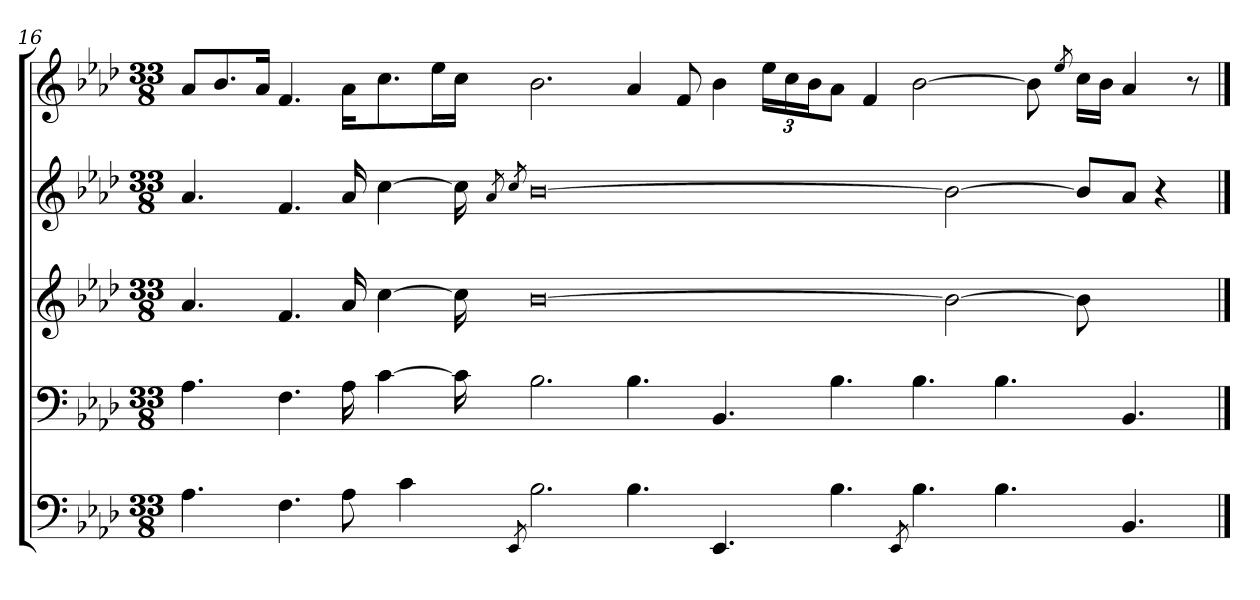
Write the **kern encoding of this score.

**kern	**kern	**kern	**kern	**kern
*part5	*part4	*part3	*part2	*part1
*staff5	*staff4	*staff3	*staff2	*staff1
*clefF4	*clefF4	*clefG2	*clefG2	*clefG2
*k[b-e-a-d-]	*k[b-e-a-d-]	*k[b-e-a-d-]	*k[b-e-a-d-]	*k[b-e-a-d-]
*M33/8	*M33/8	*M33/8	*M33/8	*M33/8
=16	=16	=16	=16	=16
4.A-	4.A-	4.a-	4.a-	8a-/L
.	.	.	.	8.b-/
.	.	.	.	16a-/Jk
4.F	4.F	4.f	4.f	4.f
8A-	16A-	16a-	16a-	16a-\KL
.	[4c	[4cc	[4cc	8.cc\
4c	.	.	.	.
.	.	.	.	16ee-\L
.	16c]	16cc]	16cc]	16cc\JJ
.	.	.	8qa-	.
8qEE-	.	.	8qcc	.
2.B-	2.B-	[0b-	[0b-	2.b-
4.B-	4.B-	.	.	4a-
.	.	.	.	8f
4.EE-	4.BB-	.	.	4b-
.	.	.	.	24ee-\LL
.	.	.	.	24cc\
.	.	.	.	24b-\J
4.B-	4.B-	.	.	8a-\J
.	.	.	.	4f
8qEE-	.	.	.	.
4.B-	4.B-	.	.	[2b-
.	.	2b-_	2b-_	.
4.B-	4.B-	.	.	.
.	.	.	.	8b-]
.	.	.	.	8qee-
.	.	8b-]	8b-/L]	16cc\LL
.	.	.	.	16b-\JJ
4.BB-	4.BB-	4.ryy	8a-/J	4a-
.	.	.	4r	.
.	.	.	.	8r
==	==	==	==	==
*-	*-	*-	*-	*-
